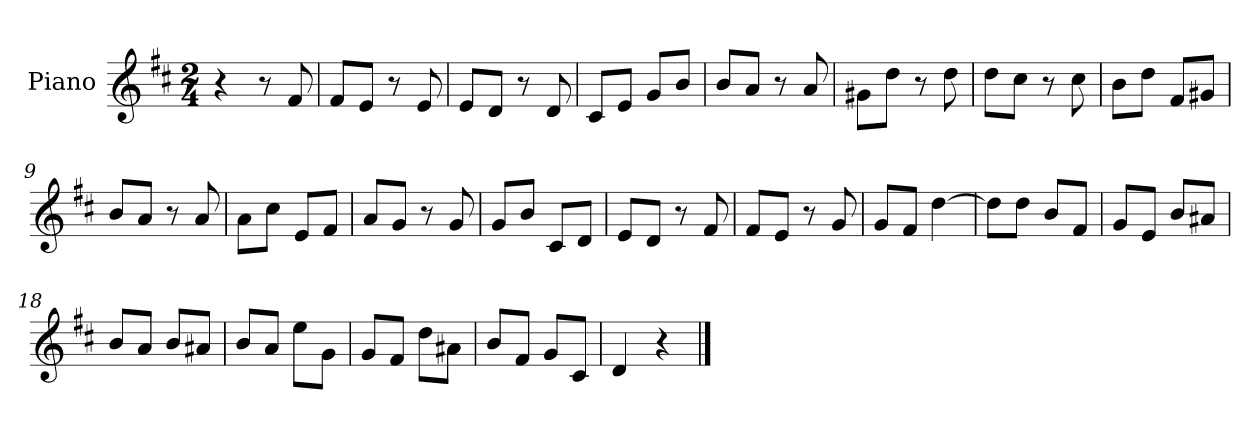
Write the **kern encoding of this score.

**kern
*part1
*staff1
*I"Piano
*I'Pno
*clefG2
*k[f#c#]
*M2/4
=1
4r
8r
8f#/
=2
8f#/L
8e/J
8r
8e/
=3
8e/L
8d/J
8r
8d/
=4
8c#/L
8e/J
8g/L
8b/J
=5
8b/L
8a/J
8r
8a/
=6
8g#X\L
8dd\J
8r
8dd\
=7
8dd\L
8cc#\J
8r
8cc#\
=8
8b\L
8dd\J
8f#/L
8g#X/J
=9
8b/L
8a/J
8r
8a/
=10
8a\L
8cc#\J
8e/L
8f#/J
=11
8a/L
8g/J
8r
8g/
=12
8g/L
8b/J
8c#/L
8d/J
=13
8e/L
8d/J
8r
8f#/
=14
8f#/L
8e/J
8r
8g/
=15
8g/L
8f#/J
[4dd\
=16
8dd\L]
8dd\J
8b/L
8f#/J
=17
8g/L
8e/J
8b/L
8a#X/J
=18
8b/L
8a/J
8b/L
8a#X/J
=19
8b/L
8a/J
8ee\L
8g\J
=20
8g/L
8f#/J
8dd\L
8a#X\J
=21
8b/L
8f#/J
8g/L
8c#/J
=22
4d/
4r
==
*-
